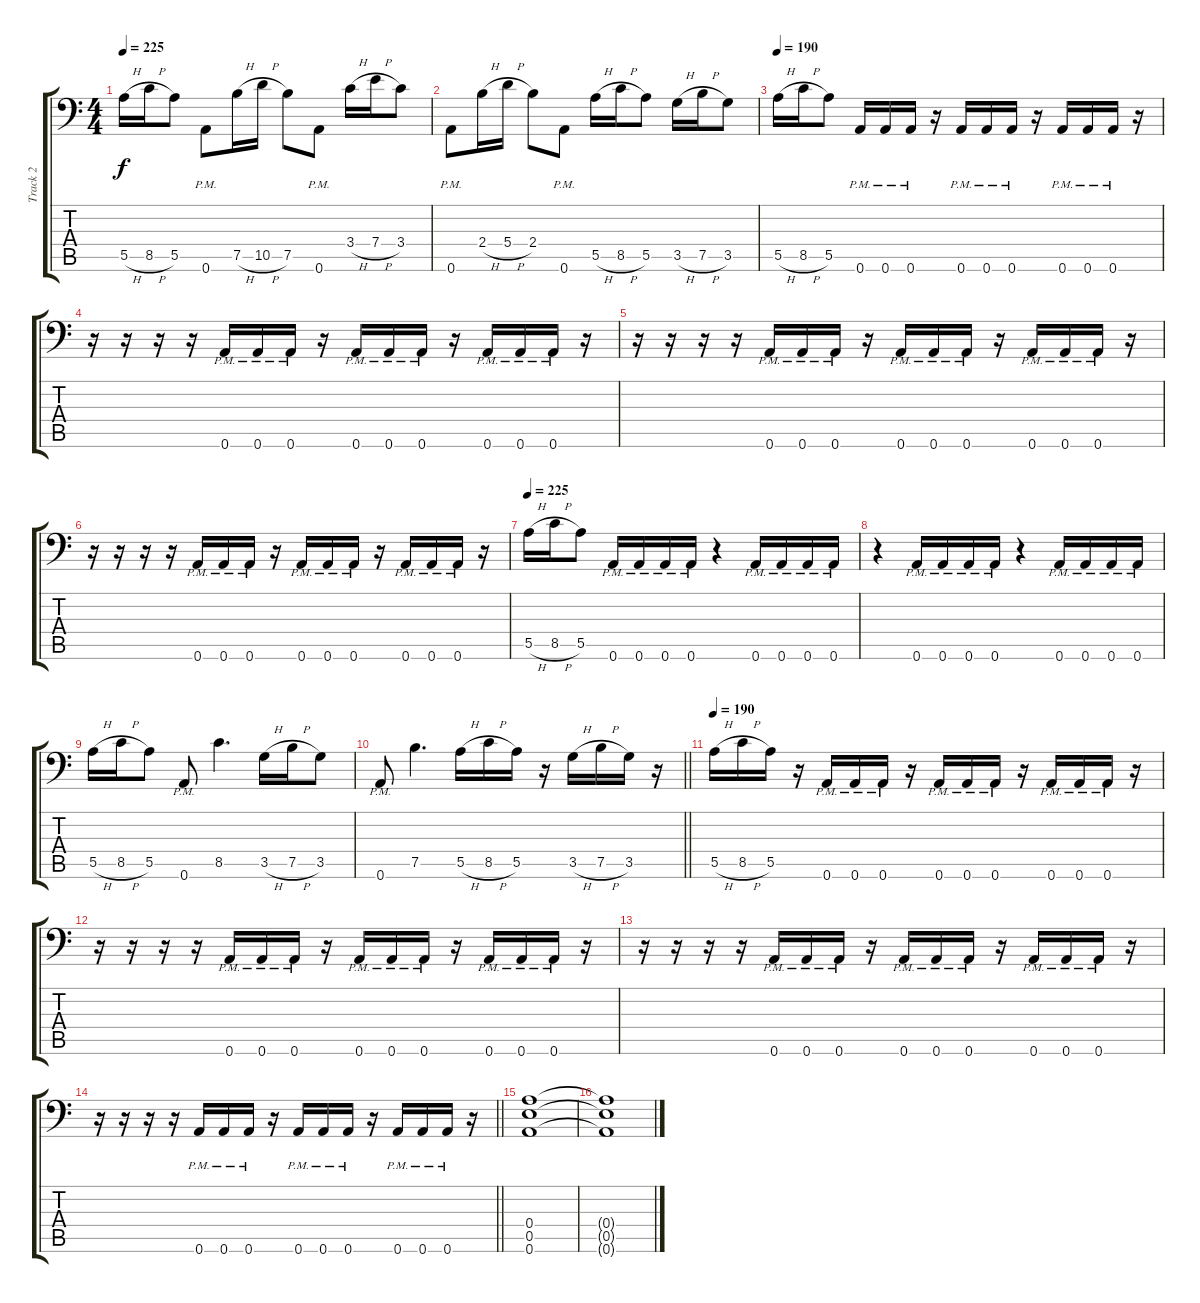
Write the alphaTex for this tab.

\track ("Track 2" "Track 2") {instrument distortionguitar}
\staff {score tabs}
\tuning (B3 Gb3 D3 A2 E2 A1) {hide}
\ts (4 4)
\tempo 225
\clef f4
\ks c
5.5{h}.16{dy f} 8.5{h}.16 5.5.8 0.6{pm}.8 7.5{h}.16 10.5{h}.16 7.5.8 0.6{pm}.8 3.4{h}.16 7.4{h}.16 3.4.8 |
0.6{pm}.8 2.4{h}.16 5.4{h}.16 2.4.8 0.6{pm}.8 5.5{h}.16 8.5{h}.16 5.5.8 3.5{h}.16 7.5{h}.16 3.5.8 |
\tempo 190
5.5{h}.16 8.5{h}.16 5.5.8 0.6{pm}.16 0.6{pm}.16 0.6{pm}.16 r.16 0.6{pm}.16 0.6{pm}.16 0.6{pm}.16 r.16 0.6{pm}.16 0.6{pm}.16 0.6{pm}.16 r.16 |
r.16 r.16 r.16 r.16 0.6{pm}.16 0.6{pm}.16 0.6{pm}.16 r.16 0.6{pm}.16 0.6{pm}.16 0.6{pm}.16 r.16 0.6{pm}.16 0.6{pm}.16 0.6{pm}.16 r.16 |
r.16 r.16 r.16 r.16 0.6{pm}.16 0.6{pm}.16 0.6{pm}.16 r.16 0.6{pm}.16 0.6{pm}.16 0.6{pm}.16 r.16 0.6{pm}.16 0.6{pm}.16 0.6{pm}.16 r.16 |
r.16 r.16 r.16 r.16 0.6{pm}.16 0.6{pm}.16 0.6{pm}.16 r.16 0.6{pm}.16 0.6{pm}.16 0.6{pm}.16 r.16 0.6{pm}.16 0.6{pm}.16 0.6{pm}.16 r.16 |
\tempo 225
5.5{h}.16 8.5{h}.16 5.5.8 0.6{pm}.16 0.6{pm}.16 0.6{pm}.16 0.6{pm}.16 r.4 0.6{pm}.16 0.6{pm}.16 0.6{pm}.16 0.6{pm}.16 |
r.4 0.6{pm}.16 0.6{pm}.16 0.6{pm}.16 0.6{pm}.16 r.4 0.6{pm}.16 0.6{pm}.16 0.6{pm}.16 0.6{pm}.16 |
5.5{h}.16 8.5{h}.16 5.5.8 0.6{pm}.8 8.5.4{d} 3.5{h}.16 7.5{h}.16 3.5.8 |
\barLineRight lightlight
0.6{pm}.8 7.5.4{d} 5.5{h}.16 8.5{h}.16 5.5.16 r.16 3.5{h}.16 7.5{h}.16 3.5.16 r.16 |
\tempo 190
5.5{h}.16 8.5{h}.16 5.5.16 r.16 0.6{pm}.16 0.6{pm}.16 0.6{pm}.16 r.16 0.6{pm}.16 0.6{pm}.16 0.6{pm}.16 r.16 0.6{pm}.16 0.6{pm}.16 0.6{pm}.16 r.16 |
r.16 r.16 r.16 r.16 0.6{pm}.16 0.6{pm}.16 0.6{pm}.16 r.16 0.6{pm}.16 0.6{pm}.16 0.6{pm}.16 r.16 0.6{pm}.16 0.6{pm}.16 0.6{pm}.16 r.16 |
r.16 r.16 r.16 r.16 0.6{pm}.16 0.6{pm}.16 0.6{pm}.16 r.16 0.6{pm}.16 0.6{pm}.16 0.6{pm}.16 r.16 0.6{pm}.16 0.6{pm}.16 0.6{pm}.16 r.16 |
\barLineRight lightlight
r.16 r.16 r.16 r.16 0.6{pm}.16 0.6{pm}.16 0.6{pm}.16 r.16 0.6{pm}.16 0.6{pm}.16 0.6{pm}.16 r.16 0.6{pm}.16 0.6{pm}.16 0.6{pm}.16 r.16 |
(0.4 0.5 0.6).1 |
(0.4{t} 0.5{t} 0.6{t}).1
